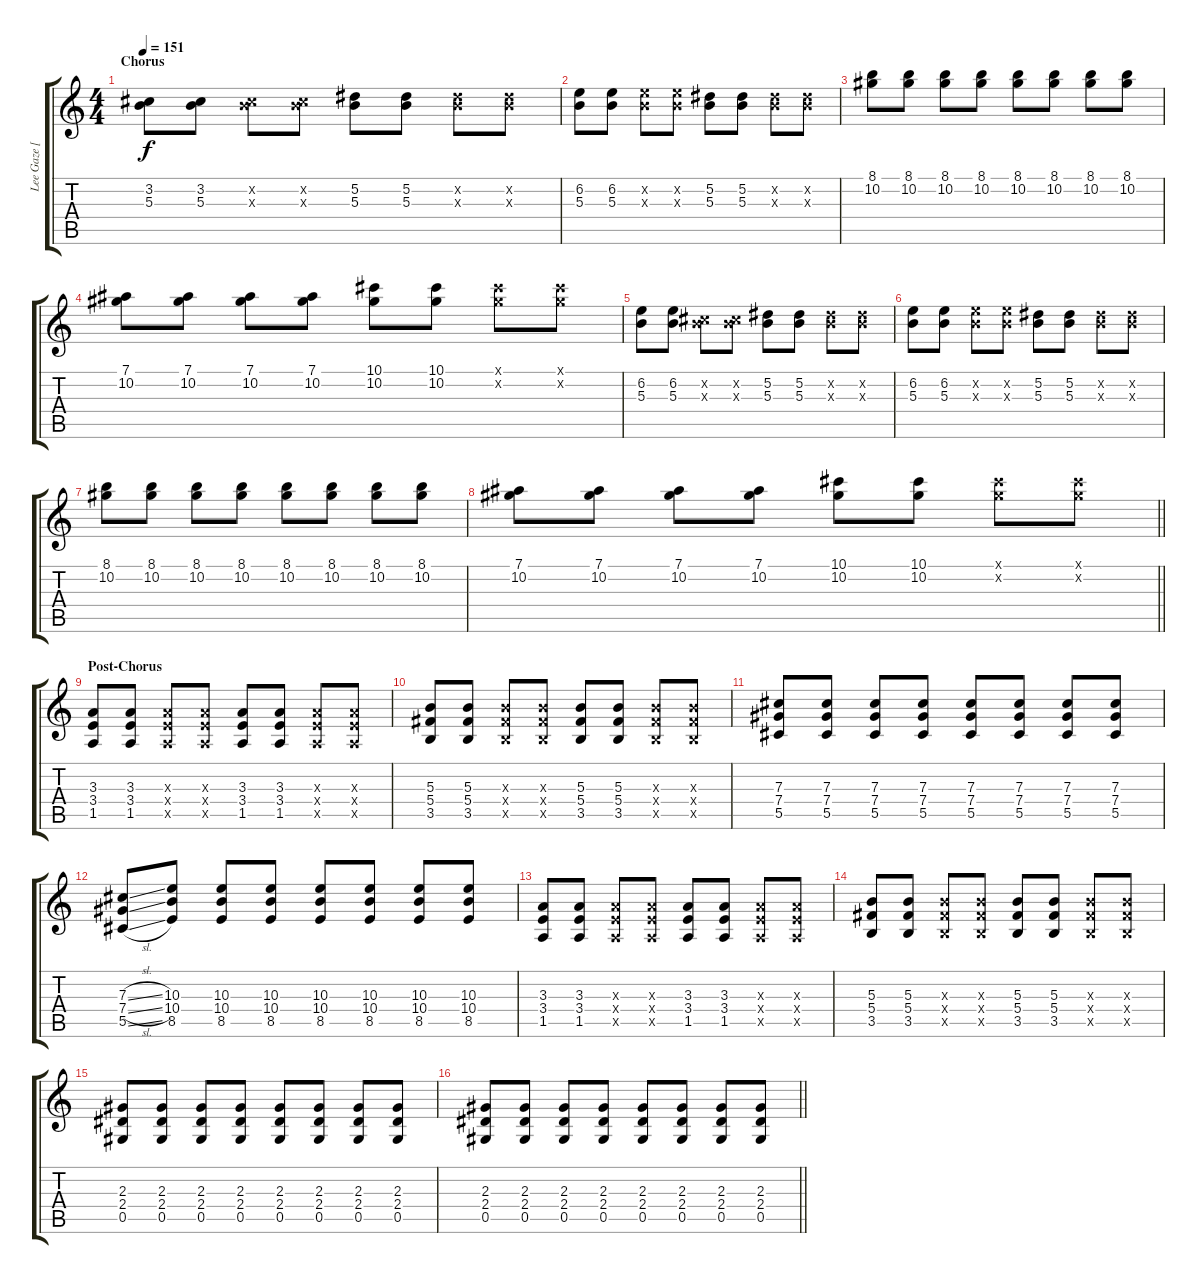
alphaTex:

\track ("Lee Gaze [Lead Guitar]" "Lee Gaze [") {instrument overdrivenguitar}
\staff {score tabs}
\tuning (Eb4 Bb3 Gb3 Db3 Ab2 Db2) {hide}
\ts (4 4)
\section ("" "Chorus")
\tempo 151
\clef g2
\ks c
(3.2 5.3).8{dy f balance 8} (3.2 5.3).8 (3.2{x} 5.3{x}).8 (3.2{x} 5.3{x}).8 (5.2 5.3).8 (5.2 5.3).8 (5.2{x} 5.3{x}).8 (5.2{x} 5.3{x}).8 |
(6.2 5.3).8 (6.2 5.3).8 (6.2{x} 5.3{x}).8 (6.2{x} 5.3{x}).8 (5.2 5.3).8 (5.2 5.3).8 (5.2{x} 5.3{x}).8 (5.2{x} 5.3{x}).8 |
(8.1 10.2).8 (8.1 10.2).8 (8.1 10.2).8 (8.1 10.2).8 (8.1 10.2).8 (8.1 10.2).8 (8.1 10.2).8 (8.1 10.2).8 |
(7.1 10.2).8 (7.1 10.2).8 (7.1 10.2).8 (7.1 10.2).8 (10.1 10.2).8 (10.1 10.2).8 (10.1{x} 10.2{x}).8 (10.1{x} 10.2{x}).8 |
(6.2 5.3).8 (6.2 5.3).8 (3.2{x} 5.3{x}).8 (3.2{x} 5.3{x}).8 (5.2 5.3).8 (5.2 5.3).8 (5.2{x} 5.3{x}).8 (5.2{x} 5.3{x}).8 |
(6.2 5.3).8 (6.2 5.3).8 (6.2{x} 5.3{x}).8 (6.2{x} 5.3{x}).8 (5.2 5.3).8 (5.2 5.3).8 (5.2{x} 5.3{x}).8 (5.2{x} 5.3{x}).8 |
(8.1 10.2).8 (8.1 10.2).8 (8.1 10.2).8 (8.1 10.2).8 (8.1 10.2).8 (8.1 10.2).8 (8.1 10.2).8 (8.1 10.2).8 |
\barLineRight lightlight
(7.1 10.2).8 (7.1 10.2).8 (7.1 10.2).8 (7.1 10.2).8 (10.1 10.2).8 (10.1 10.2).8 (10.1{x} 10.2{x}).8 (10.1{x} 10.2{x}).8 |
\section ("" "Post-Chorus")
(3.3 3.4 1.5).8 (3.3 3.4 1.5).8 (3.3{x} 3.4{x} 1.5{x}).8 (3.3{x} 3.4{x} 1.5{x}).8 (3.3 3.4 1.5).8 (3.3 3.4 1.5).8 (3.3{x} 3.4{x} 1.5{x}).8 (3.3{x} 3.4{x} 1.5{x}).8 |
(5.3 5.4 3.5).8 (5.3 5.4 3.5).8 (5.3{x} 5.4{x} 3.5{x}).8 (5.3{x} 5.4{x} 3.5{x}).8 (5.3 5.4 3.5).8 (5.3 5.4 3.5).8 (5.3{x} 5.4{x} 3.5{x}).8 (5.3{x} 5.4{x} 3.5{x}).8 |
(7.3 7.4 5.5).8 (7.3 7.4 5.5).8 (7.3 7.4 5.5).8 (7.3 7.4 5.5).8 (7.3 7.4 5.5).8 (7.3 7.4 5.5).8 (7.3 7.4 5.5).8 (7.3 7.4 5.5).8 |
(7.3{sl} 7.4{sl} 5.5{sl}).8 (10.3 10.4 8.5).8 (10.3 10.4 8.5).8 (10.3 10.4 8.5).8 (10.3 10.4 8.5).8 (10.3 10.4 8.5).8 (10.3 10.4 8.5).8 (10.3 10.4 8.5).8 |
(3.3 3.4 1.5).8 (3.3 3.4 1.5).8 (3.3{x} 3.4{x} 1.5{x}).8 (3.3{x} 3.4{x} 1.5{x}).8 (3.3 3.4 1.5).8 (3.3 3.4 1.5).8 (3.3{x} 3.4{x} 1.5{x}).8 (3.3{x} 3.4{x} 1.5{x}).8 |
(5.3 5.4 3.5).8 (5.3 5.4 3.5).8 (5.3{x} 5.4{x} 3.5{x}).8 (5.3{x} 5.4{x} 3.5{x}).8 (5.3 5.4 3.5).8 (5.3 5.4 3.5).8 (5.3{x} 5.4{x} 3.5{x}).8 (5.3{x} 5.4{x} 3.5{x}).8 |
(2.3 2.4 0.5).8 (2.3 2.4 0.5).8 (2.3 2.4 0.5).8 (2.3 2.4 0.5).8 (2.3 2.4 0.5).8 (2.3 2.4 0.5).8 (2.3 2.4 0.5).8 (2.3 2.4 0.5).8 |
\barLineRight lightlight
(2.3 2.4 0.5).8 (2.3 2.4 0.5).8 (2.3 2.4 0.5).8 (2.3 2.4 0.5).8 (2.3 2.4 0.5).8 (2.3 2.4 0.5).8 (2.3 2.4 0.5).8 (2.3 2.4 0.5).8
